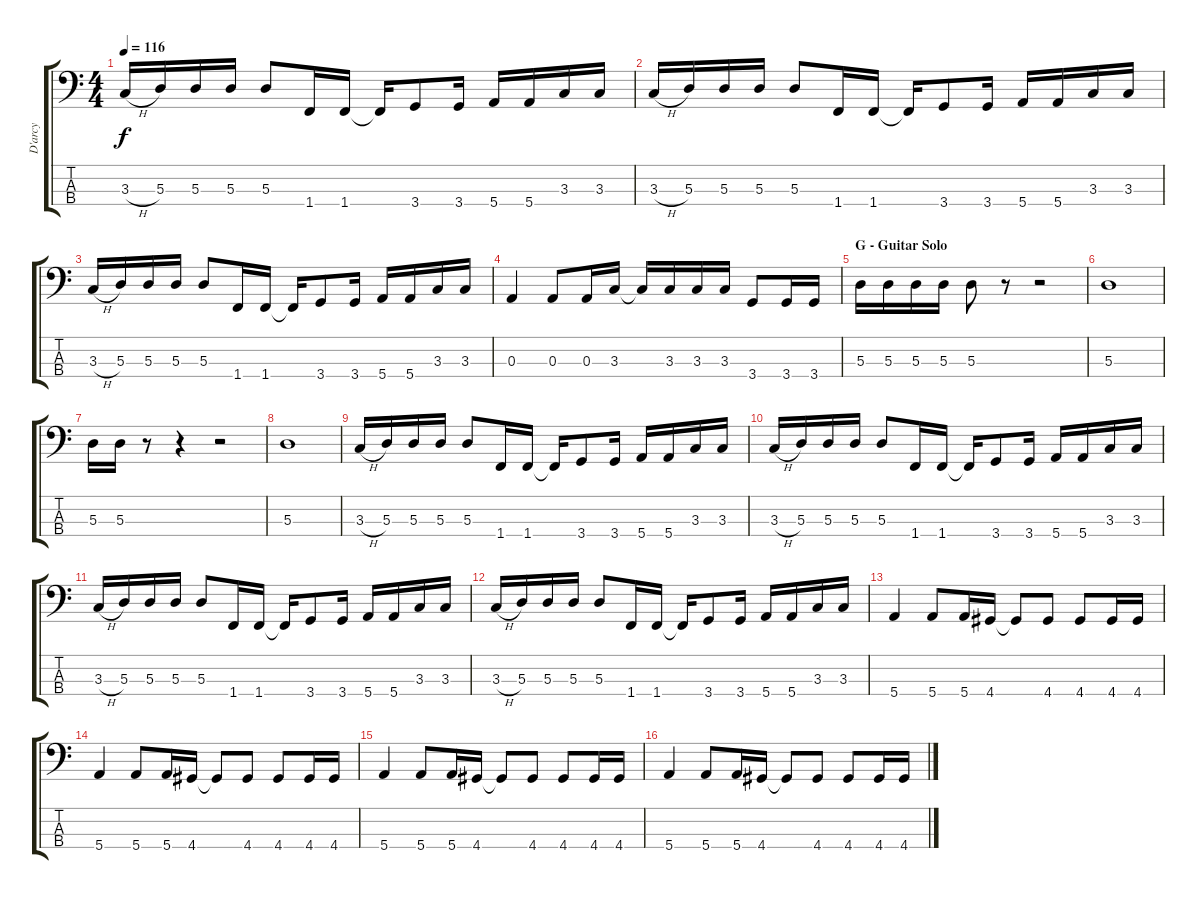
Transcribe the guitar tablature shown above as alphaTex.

\track ("D'arcy" "D'arcy") {instrument electricbasspick}
\staff {score tabs}
\tuning (G2 D2 A1 E1) {hide}
\ts (4 4)
\tempo 116
\clef f4
\ks c
3.3{h}.16{dy f} 5.3.16 5.3.16 5.3.16 5.3.8 1.4.16 1.4.16 1.4{t}.16 3.4.8 3.4.16 5.4.16 5.4.16 3.3.16 3.3.16 |
3.3{h}.16 5.3.16 5.3.16 5.3.16 5.3.8 1.4.16 1.4.16 1.4{t}.16 3.4.8 3.4.16 5.4.16 5.4.16 3.3.16 3.3.16 |
3.3{h}.16 5.3.16 5.3.16 5.3.16 5.3.8 1.4.16 1.4.16 1.4{t}.16 3.4.8 3.4.16 5.4.16 5.4.16 3.3.16 3.3.16 |
0.3.4 0.3.8 0.3.16 3.3.16 3.3{t}.16 3.3.16 3.3.16 3.3.16 3.4.8 3.4.16 3.4.16 |
\section ("" "G - Guitar Solo")
5.3.16 5.3.16 5.3.16 5.3.16 5.3.8 r.8 r.2 |
5.3.1 |
5.3.16 5.3.16 r.8 r.4 r.2 |
5.3.1 |
3.3{h}.16 5.3.16 5.3.16 5.3.16 5.3.8 1.4.16 1.4.16 1.4{t}.16 3.4.8 3.4.16 5.4.16 5.4.16 3.3.16 3.3.16 |
3.3{h}.16 5.3.16 5.3.16 5.3.16 5.3.8 1.4.16 1.4.16 1.4{t}.16 3.4.8 3.4.16 5.4.16 5.4.16 3.3.16 3.3.16 |
3.3{h}.16 5.3.16 5.3.16 5.3.16 5.3.8 1.4.16 1.4.16 1.4{t}.16 3.4.8 3.4.16 5.4.16 5.4.16 3.3.16 3.3.16 |
3.3{h}.16 5.3.16 5.3.16 5.3.16 5.3.8 1.4.16 1.4.16 1.4{t}.16 3.4.8 3.4.16 5.4.16 5.4.16 3.3.16 3.3.16 |
5.4.4 5.4.8 5.4.16 4.4.16 4.4{t}.8 4.4.8 4.4.8 4.4.16 4.4.16 |
5.4.4 5.4.8 5.4.16 4.4.16 4.4{t}.8 4.4.8 4.4.8 4.4.16 4.4.16 |
5.4.4 5.4.8 5.4.16 4.4.16 4.4{t}.8 4.4.8 4.4.8 4.4.16 4.4.16 |
5.4.4 5.4.8 5.4.16 4.4.16 4.4{t}.8 4.4.8 4.4.8 4.4.16 4.4.16
